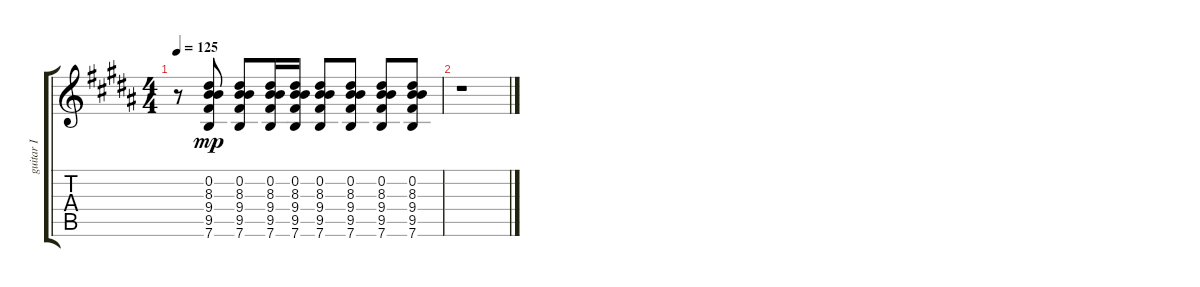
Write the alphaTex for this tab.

\track ("guitar I" "guitar I") {instrument electricguitarclean}
\staff {score tabs}
\tuning (E4 B3 G3 D3 A2 E2) {hide}
\ts (4 4)
\tempo 125
\clef g2
\ks b
r.8{dy mp} (0.2 8.3 9.4 9.5 7.6).8 (0.2 8.3 9.4 9.5 7.6).8 (0.2 8.3 9.4 9.5 7.6).16 (0.2 8.3 9.4 9.5 7.6).16 (0.2 8.3 9.4 9.5 7.6).8 (0.2 8.3 9.4 9.5 7.6).8 (0.2 8.3 9.4 9.5 7.6).8 (0.2 8.3 9.4 9.5 7.6).8 |
r.1
